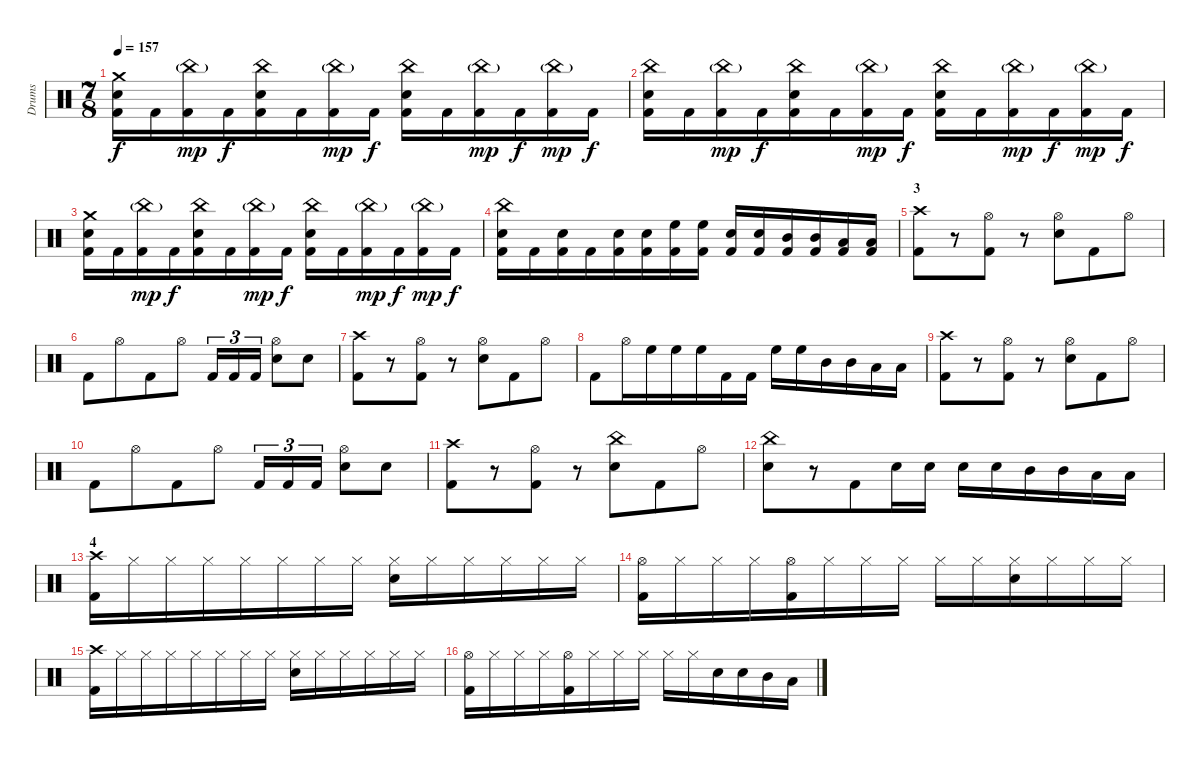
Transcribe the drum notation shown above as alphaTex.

\track ("Drums" "Drums") {instrument percussion}
\staff {score}
\articulation defaults
\ts (7 8)
\tempo 157
\clef neutral
\ks c
("Crash medium (hit)" "Electric Snare (hit)" "Kick (hit) 2").16{dy f} "Kick (hit) 2".16 ("China (hit)"{g} "Kick (hit) 2").16{dy mp} "Kick (hit) 2".16{dy f} ("China (hit)" "Electric Snare (hit)" "Kick (hit) 2").16 "Kick (hit) 2".16 ("China (hit)"{g} "Kick (hit) 2").16{dy mp} "Kick (hit) 2".16{dy f} ("China (hit)" "Electric Snare (hit)" "Kick (hit) 2").16 "Kick (hit) 2".16 ("China (hit)"{g} "Kick (hit) 2").16{dy mp} "Kick (hit) 2".16{dy f} ("China (hit)"{g} "Kick (hit) 2").16{dy mp} "Kick (hit) 2".16{dy f} |
("China (hit)" "Electric Snare (hit)" "Kick (hit) 2").16 "Kick (hit) 2".16 ("China (hit)"{g} "Kick (hit) 2").16{dy mp} "Kick (hit) 2".16{dy f} ("China (hit)" "Electric Snare (hit)" "Kick (hit) 2").16 "Kick (hit) 2".16 ("China (hit)"{g} "Kick (hit) 2").16{dy mp} "Kick (hit) 2".16{dy f} ("China (hit)" "Electric Snare (hit)" "Kick (hit) 2").16 "Kick (hit) 2".16 ("China (hit)"{g} "Kick (hit) 2").16{dy mp} "Kick (hit) 2".16{dy f} ("China (hit)"{g} "Kick (hit) 2").16{dy mp} "Kick (hit) 2".16{dy f} |
("Crash medium (hit)" "Electric Snare (hit)" "Kick (hit) 2").16 "Kick (hit) 2".16 ("China (hit)"{g} "Kick (hit) 2").16{dy mp} "Kick (hit) 2".16{dy f} ("China (hit)" "Electric Snare (hit)" "Kick (hit) 2").16 "Kick (hit) 2".16 ("China (hit)"{g} "Kick (hit) 2").16{dy mp} "Kick (hit) 2".16{dy f} ("China (hit)" "Electric Snare (hit)" "Kick (hit) 2").16 "Kick (hit) 2".16 ("China (hit)"{g} "Kick (hit) 2").16{dy mp} "Kick (hit) 2".16{dy f} ("China (hit)"{g} "Kick (hit) 2").16{dy mp} "Kick (hit) 2".16{dy f} |
("China (hit)" "Electric Snare (hit)" "Kick (hit) 2").16 "Kick (hit) 2".16 ("Electric Snare (hit)" "Kick (hit) 2").16 "Kick (hit) 2".16 ("Electric Snare (hit)" "Kick (hit) 2").16 ("Electric Snare (hit)" "Kick (hit) 2").16 ("High Floor Tom (hit)" "Kick (hit) 2").16 ("High Floor Tom (hit)" "Kick (hit) 2").16 ("Electric Snare (hit)" "Kick (hit) 2").16 ("Electric Snare (hit)" "Kick (hit) 2").16 ("Mid Tom (hit)" "Kick (hit) 2").16 ("Mid Tom (hit)" "Kick (hit) 2").16 ("Low Tom (hit)" "Kick (hit) 2").16 ("Low Tom (hit)" "Kick (hit) 2").16 |
\section ("" "3")
("Crash high (hit)" "Kick (hit) 2").8 r.8 ("Hi-Hat (open)" "Kick (hit) 2").8 r.8 ("Hi-Hat (open)" "Electric Snare (hit)").8 "Kick (hit) 2".8 "Hi-Hat (open)".8 |
"Kick (hit) 2".8 "Hi-Hat (open)".8 "Kick (hit) 2".8 "Hi-Hat (open)".8 "Kick (hit) 2".16{tu (3 2)} "Kick (hit) 2".16{tu (3 2)} "Kick (hit) 2".16{tu (3 2)} ("Hi-Hat (open)" "Electric Snare (hit)").8 "Electric Snare (hit)".8 |
("Crash high (hit)" "Kick (hit) 2").8 r.8 ("Hi-Hat (open)" "Kick (hit) 2").8 r.8 ("Hi-Hat (open)" "Electric Snare (hit)").8 "Kick (hit) 2".8 "Hi-Hat (open)".8 |
"Kick (hit) 2".8 "Hi-Hat (open)".16 "High Floor Tom (hit)".16 "High Floor Tom (hit)".16 "High Floor Tom (hit)".16 "Kick (hit) 2".16 "Kick (hit) 2".16 "High Floor Tom (hit)".16 "High Floor Tom (hit)".16 "Mid Tom (hit)".16 "Mid Tom (hit)".16 "Low Tom (hit)".16 "Low Tom (hit)".16 |
("Crash high (hit)" "Kick (hit) 2").8 r.8 ("Hi-Hat (open)" "Kick (hit) 2").8 r.8 ("Hi-Hat (open)" "Electric Snare (hit)").8 "Kick (hit) 2".8 "Hi-Hat (open)".8 |
"Kick (hit) 2".8 "Hi-Hat (open)".8 "Kick (hit) 2".8 "Hi-Hat (open)".8 "Kick (hit) 2".16{tu (3 2)} "Kick (hit) 2".16{tu (3 2)} "Kick (hit) 2".16{tu (3 2)} ("Hi-Hat (open)" "Electric Snare (hit)").8 "Electric Snare (hit)".8 |
("Crash high (hit)" "Kick (hit) 2").8 r.8 ("Hi-Hat (open)" "Kick (hit) 2").8 r.8 ("China (hit)" "Electric Snare (hit)").8 "Kick (hit) 2".8 "Hi-Hat (open)".8 |
("China (hit)" "Electric Snare (hit)").8 r.8 "Kick (hit) 2".8 "Electric Snare (hit)".16 "Electric Snare (hit)".16 "Electric Snare (hit)".16 "Electric Snare (hit)".16 "Mid Tom (hit)".16 "Mid Tom (hit)".16 "Low Tom (hit)".16 "Low Tom (hit)".16 |
\section ("" "4")
("Crash high (hit)" "Kick (hit) 2").16 "Hi-Hat (closed)".16 "Hi-Hat (closed)".16 "Hi-Hat (closed)".16 "Hi-Hat (closed)".16 "Hi-Hat (closed)".16 "Hi-Hat (closed)".16 "Hi-Hat (closed)".16 ("Hi-Hat (closed)" "Electric Snare (hit)").16 "Hi-Hat (closed)".16 "Hi-Hat (closed)".16 "Hi-Hat (closed)".16 "Hi-Hat (closed)".16 "Hi-Hat (closed)".16 |
("Hi-Hat (open)" "Kick (hit) 2").16 "Hi-Hat (closed)".16 "Hi-Hat (closed)".16 "Hi-Hat (closed)".16 ("Hi-Hat (open)" "Kick (hit) 2").16 "Hi-Hat (closed)".16 "Hi-Hat (closed)".16 "Hi-Hat (closed)".16 "Hi-Hat (closed)".16 "Hi-Hat (closed)".16 ("Hi-Hat (closed)" "Electric Snare (hit)").16 "Hi-Hat (closed)".16 "Hi-Hat (closed)".16 "Hi-Hat (closed)".16 |
("Crash high (hit)" "Kick (hit) 2").16 "Hi-Hat (closed)".16 "Hi-Hat (closed)".16 "Hi-Hat (closed)".16 "Hi-Hat (closed)".16 "Hi-Hat (closed)".16 "Hi-Hat (closed)".16 "Hi-Hat (closed)".16 ("Hi-Hat (closed)" "Electric Snare (hit)").16 "Hi-Hat (closed)".16 "Hi-Hat (closed)".16 "Hi-Hat (closed)".16 "Hi-Hat (closed)".16 "Hi-Hat (closed)".16 |
("Hi-Hat (open)" "Kick (hit) 2").16 "Hi-Hat (closed)".16 "Hi-Hat (closed)".16 "Hi-Hat (closed)".16 ("Hi-Hat (open)" "Kick (hit) 2").16 "Hi-Hat (closed)".16 "Hi-Hat (closed)".16 "Hi-Hat (closed)".16 "Hi-Hat (closed)".16 "Hi-Hat (closed)".16 "Electric Snare (hit)".16 "Electric Snare (hit)".16 "Mid Tom (hit)".16 "Low Tom (hit)".16
